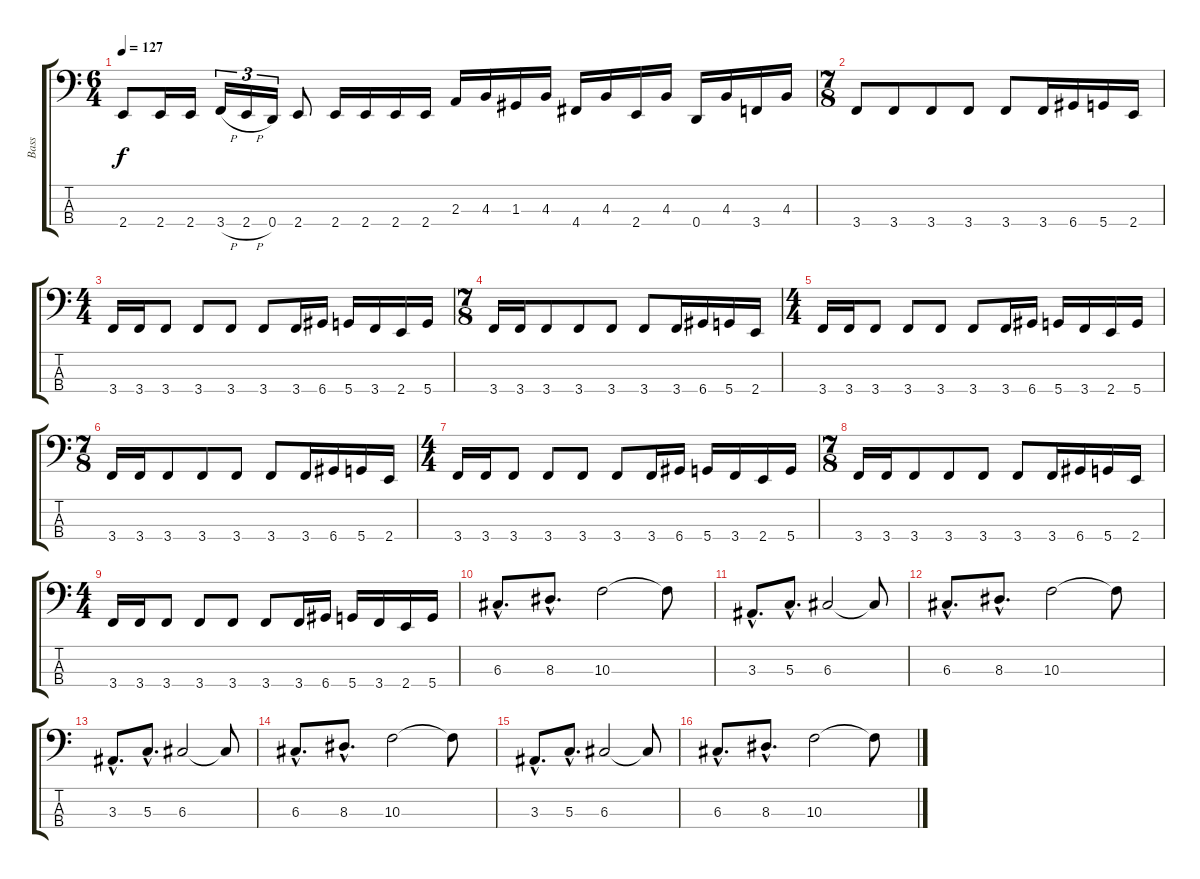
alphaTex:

\track ("Bass" "Bass") {instrument electricbassfinger}
\staff {score tabs}
\tuning (F2 C2 G1 D1) {hide}
\ts (6 4)
\tempo 127
\clef f4
\ks c
2.4.8{dy f} 2.4.16 2.4.16 3.4{h}.16{tu (3 2)} 2.4{h}.16{tu (3 2)} 0.4.16{tu (3 2)} 2.4.8 2.4.16 2.4.16 2.4.16 2.4.16 2.3.16 4.3.16 1.3.16 4.3.16 4.4.16 4.3.16 2.4.16 4.3.16 0.4.16 4.3.16 3.4.16 4.3.16 |
\ts (7 8)
3.4.8 3.4.8 3.4.8 3.4.8 3.4.8 3.4.16 6.4.16 5.4.16 2.4.16 |
\ts (4 4)
3.4.16 3.4.16 3.4.8 3.4.8 3.4.8 3.4.8 3.4.16 6.4.16 5.4.16 3.4.16 2.4.16 5.4.16 |
\ts (7 8)
3.4.16 3.4.16 3.4.8 3.4.8 3.4.8 3.4.8 3.4.16 6.4.16 5.4.16 2.4.16 |
\ts (4 4)
3.4.16 3.4.16 3.4.8 3.4.8 3.4.8 3.4.8 3.4.16 6.4.16 5.4.16 3.4.16 2.4.16 5.4.16 |
\ts (7 8)
3.4.16 3.4.16 3.4.8 3.4.8 3.4.8 3.4.8 3.4.16 6.4.16 5.4.16 2.4.16 |
\ts (4 4)
3.4.16 3.4.16 3.4.8 3.4.8 3.4.8 3.4.8 3.4.16 6.4.16 5.4.16 3.4.16 2.4.16 5.4.16 |
\ts (7 8)
3.4.16 3.4.16 3.4.8 3.4.8 3.4.8 3.4.8 3.4.16 6.4.16 5.4.16 2.4.16 |
\ts (4 4)
3.4.16 3.4.16 3.4.8 3.4.8 3.4.8 3.4.8 3.4.16 6.4.16 5.4.16 3.4.16 2.4.16 5.4.16 |
6.3{hac}.8{d} 8.3{hac}.8{d} 10.3.2 10.3{t}.8 |
3.3{hac}.8{d} 5.3{hac}.8{d} 6.3.2 6.3{t}.8 |
6.3{hac}.8{d} 8.3{hac}.8{d} 10.3.2 10.3{t}.8 |
3.3{hac}.8{d} 5.3{hac}.8{d} 6.3.2 6.3{t}.8 |
6.3{hac}.8{d} 8.3{hac}.8{d} 10.3.2 10.3{t}.8 |
3.3{hac}.8{d} 5.3{hac}.8{d} 6.3.2 6.3{t}.8 |
6.3{hac}.8{d} 8.3{hac}.8{d} 10.3.2 10.3{t}.8
